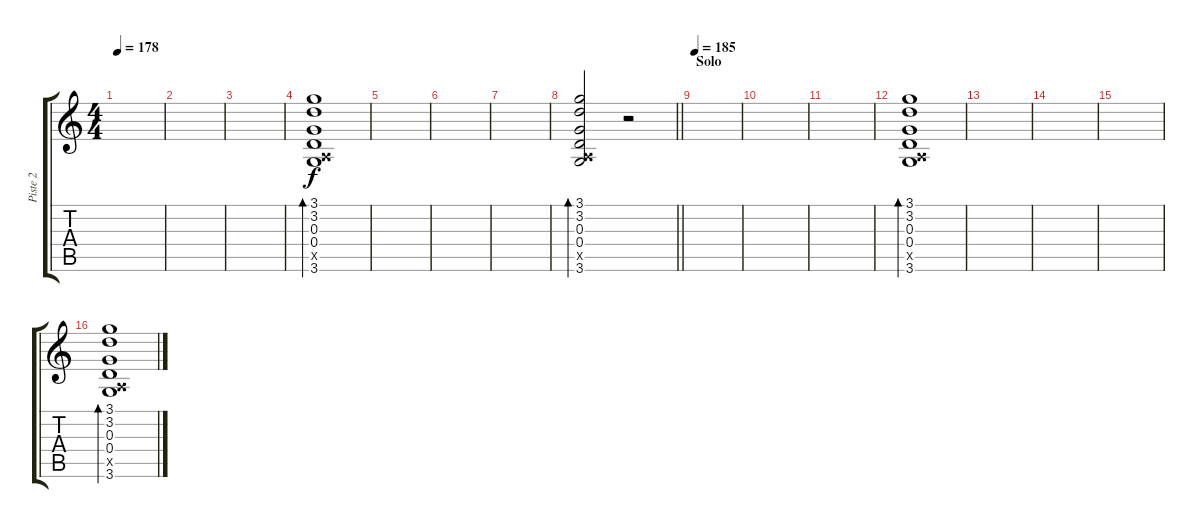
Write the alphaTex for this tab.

\track ("Piste 2" "Piste 2") {instrument electricguitarclean}
\staff {score tabs}
\tuning (E4 B3 G3 D3 A2 E2) {hide}
\ts (4 4)
\tempo 178
\clef g2
\ks c
|
|
|
(3.1 3.2 0.3 0.4 0.5{x} 3.6).1{bd 240} |
|
|
|
\barLineRight lightlight
(3.1 3.2 0.3 0.4 0.5{x} 3.6).2{bd 240} r.2 |
\section ("" "Solo")
\tempo 185
|
|
|
(3.1 3.2 0.3 0.4 0.5{x} 3.6).1{bd 240} |
|
|
|
(3.1 3.2 0.3 0.4 0.5{x} 3.6).1{bd 240}
